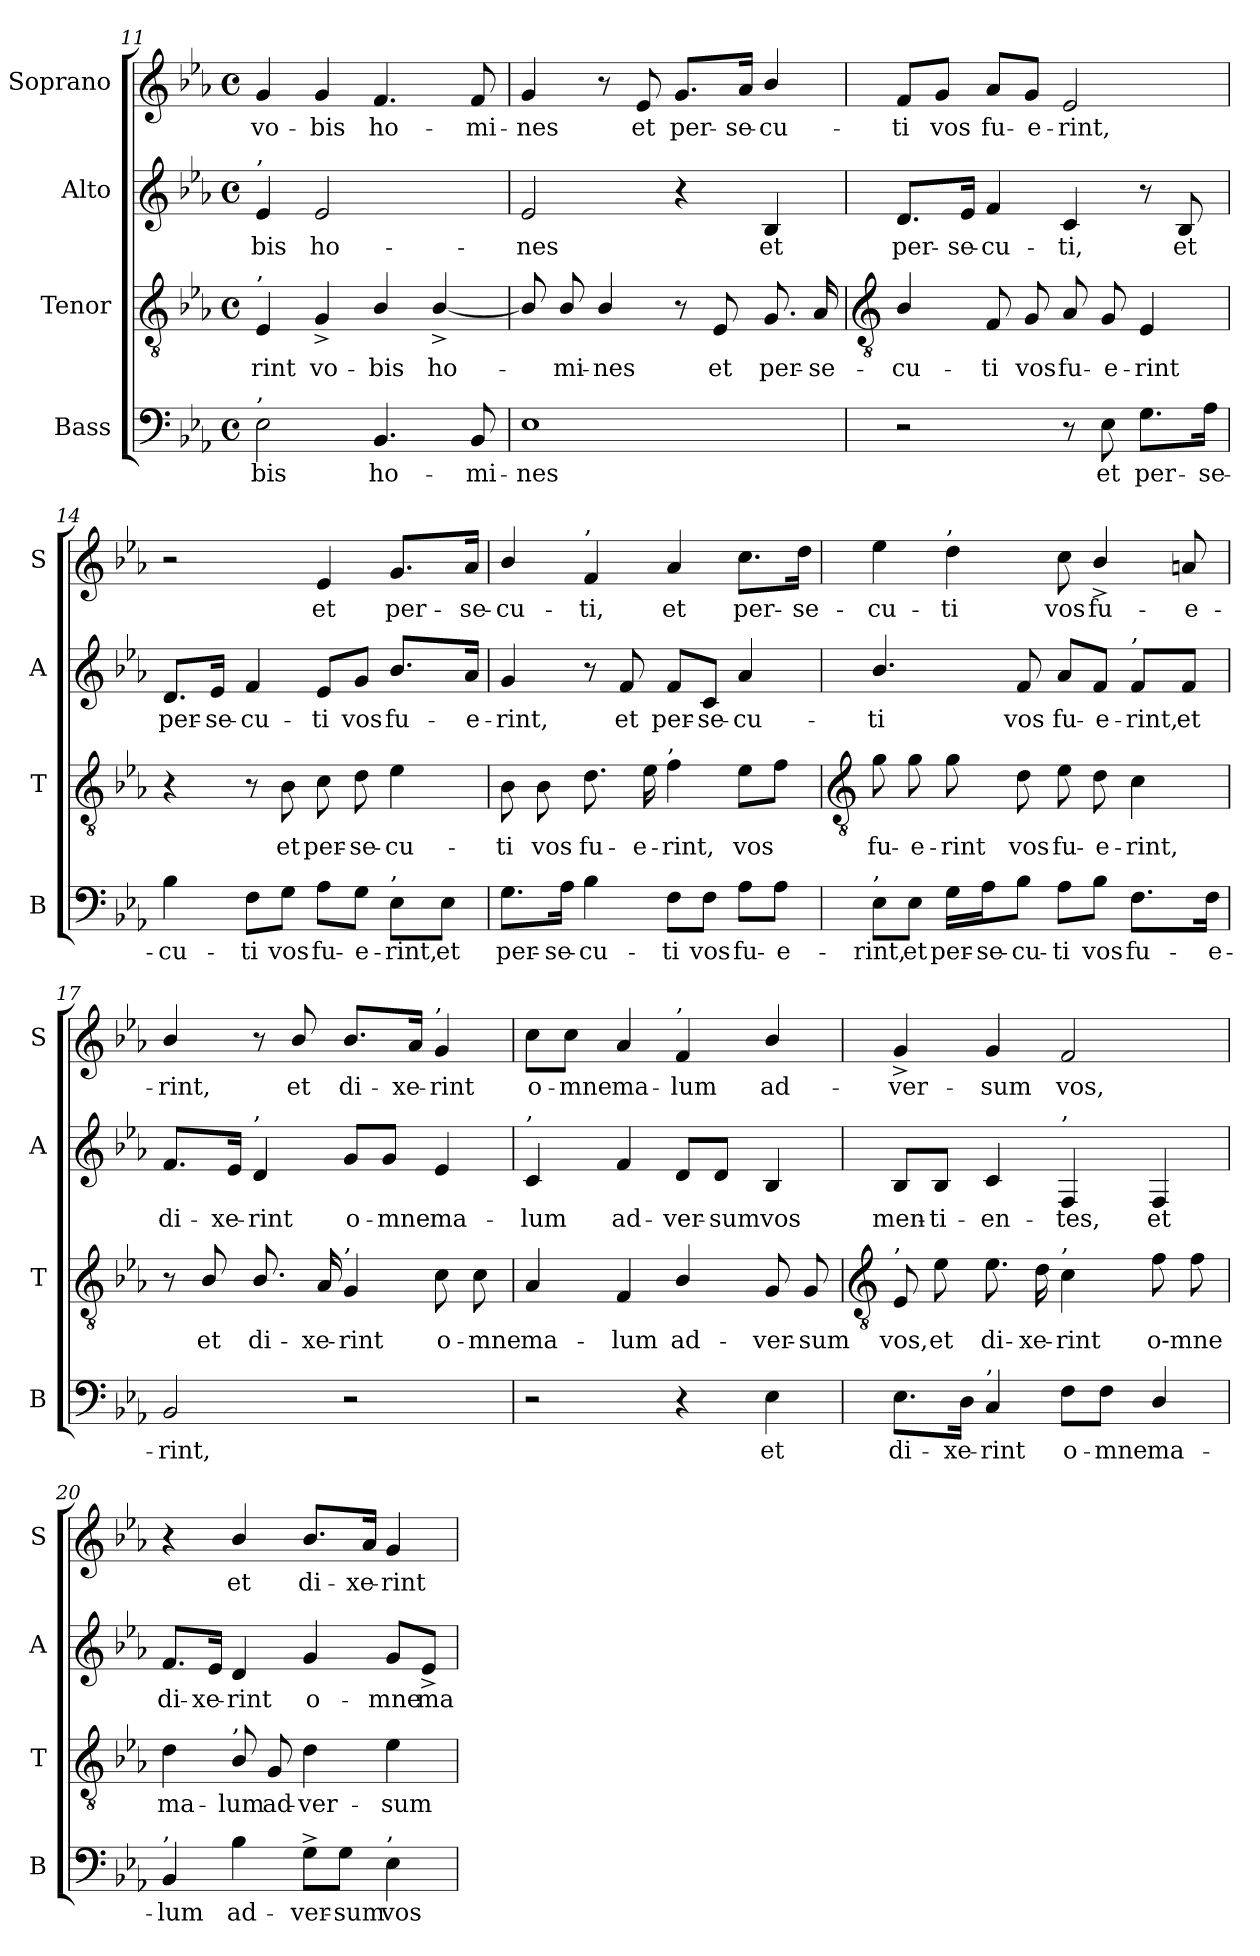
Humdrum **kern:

**kern	**text	**kern	**text	**kern	**text	**kern	**text
*part4	*part4	*part3	*part3	*part2	*part2	*part1	*part1
*staff4	*staff4	*staff3	*staff3	*staff2	*staff2	*staff1	*staff1
*I"Bass	*	*I"Tenor	*	*I"Alto	*	*I"Soprano	*
*I'B	*	*I'T	*	*I'A	*	*I'S	*
*clefF4	*	*clefGv2	*	*clefG2	*	*clefG2	*
*k[b-e-a-]	*	*k[b-e-a-]	*	*k[b-e-a-]	*	*k[b-e-a-]	*
*E-:	*	*E-:	*	*E-:	*	*E-:	*
*M4/4	*	*M4/4	*	*M4/4	*	*M4/4	*
*met(c)	*	*met(c)	*	*met(c)	*	*met(c)	*
=11	=11	=11	=11	=11	=11	=11	=11
!	!	!	!	!LO:TX:a:t=,	!	!	!
!	!	!LO:TX:a:t=,	!	!	!	!	!
!LO:TX:a:t=,	!	!	!	!	!	!	!
!	!LO:LY:b	!	!LO:LY:b	!	!LO:LY:b	!	!LO:LY:b
2E-	-bis	4E-	-rint	4e-	-bis	4g	vo-
!	!	!	!LO:LY:b	!	!LO:LY:b	!	!LO:LY:b
.	.	4G^	vo-	2e-	ho-	4g	-bis
!	!LO:LY:b	!	!LO:LY:b	!	!	!	!LO:LY:b
4.BB-	ho-	4B-/	-bis	.	.	4.f	ho-
!	!	!	!LO:LY:b	!	!	!	!
.	.	[4B-^/	ho-	4ryy	.	.	.
!	!LO:LY:b	!	!	!	!	!	!LO:LY:b
8BB-	-mi-	.	.	.	.	8f	-mi-
=12	=12	=12	=12	=12	=12	=12	=12
!	!LO:LY:b	!	!	!	!LO:LY:b	!	!LO:LY:b
1E-	-nes	8B-/]	.	2e-	-nes	4g	-nes
!	!	!	!LO:LY:b	!	!	!	!
.	.	8B-/	mi-	.	.	.	.
!	!	!	!LO:LY:b	!	!	!	!
.	.	4B-/	-nes	.	.	8r	.
!	!	!	!	!	!	!	!LO:LY:b
.	.	.	.	.	.	8e-	et
!	!	!	!	!	!	!	!LO:LY:b
.	.	8r	.	4r	.	8.g/L	per-
!	!	!	!LO:LY:b	!	!	!	!
.	.	8E-	et	.	.	.	.
!	!	!	!	!	!	!	!LO:LY:b
.	.	.	.	.	.	16a-/Jk	-se-
!	!	!	!LO:LY:b	!	!LO:LY:b	!	!LO:LY:b
.	.	8.G	per-	4B-	et	4b-/	-cu-
!	!	!	!LO:LY:b	!	!	!	!
.	.	16A-	-se-	.	.	.	.
!!LO:LB:g=z
=13	=13	=13	=13	=13	=13	=13	=13
*	*	*clefGv2	*	*	*	*	*
!	!	!	!LO:LY:b	!	!LO:LY:b	!	!LO:LY:b
2r	.	4B-/	-cu-	8.d/L	per-	8f/L	-ti
!	!	!	!	!	!	!	!LO:LY:b
.	.	.	.	.	.	8g/J	vos
!	!	!	!	!	!LO:LY:b	!	!
.	.	.	.	16e-/Jk	-se-	.	.
!	!	!	!LO:LY:b	!	!LO:LY:b	!	!LO:LY:b
.	.	8F	-ti	4f	-cu--	8a-/L	fu-
!	!	!	!LO:LY:b	!	!	!	!LO:LY:b
.	.	8G	vos	.	.	8g/J	-e-
!	!	!	!LO:LY:b	!	!LO:LY:b	!	!LO:LY:b
8r	.	8A-	fu-	4c	-ti,	2e-	-rint,
!	!LO:LY:b	!	!LO:LY:b	!	!	!	!
8E-	et	8G	-e-	.	.	.	.
!	!LO:LY:b	!	!LO:LY:b	!	!	!	!
8.G\L	per-	4E-	-rint	8r	.	.	.
!	!	!	!	!	!LO:LY:b	!	!
.	.	.	.	8B-	et	.	.
!	!LO:LY:b	!	!	!	!	!	!
16A-\Jk	-se-	.	.	.	.	.	.
=14	=14	=14	=14	=14	=14	=14	=14
!	!LO:LY:b	!	!	!	!LO:LY:b	!	!
4B-	-cu-	4r	.	8.d/L	per-	2r	.
!	!	!	!	!	!LO:LY:b	!	!
.	.	.	.	16e-/Jk	-se-	.	.
!	!LO:LY:b	!	!	!	!LO:LY:b	!	!
8F\L	-ti	8r	.	4f	-cu-	.	.
!	!LO:LY:b	!	!LO:LY:b	!	!	!	!
8G\J	vos	8B-	et	.	.	.	.
!	!LO:LY:b	!	!LO:LY:b	!	!LO:LY:b	!	!LO:LY:b
8A-\L	fu-	8c	per-	8e-/L	-ti	4e-	et
!	!LO:LY:b	!	!LO:LY:b	!	!LO:LY:b	!	!
8G\J	-e-	8d	-se-	8g/J	vos	.	.
!LO:TX:a:t=,	!	!	!	!	!	!	!
!	!LO:LY:b	!	!LO:LY:b	!	!LO:LY:b	!	!LO:LY:b
8E-\L	-rint,	4e-	-cu--	8.b-/L	fu-	8.g/L	per-
!	!LO:LY:b	!	!	!	!	!	!
8E-\J	et	.	.	.	.	.	.
!	!	!	!	!	!LO:LY:b	!	!LO:LY:b
.	.	.	.	16a-/Jk	-e-	16a-/Jk	-se-
=15	=15	=15	=15	=15	=15	=15	=15
!	!LO:LY:b	!	!LO:LY:b	!	!LO:LY:b	!	!LO:LY:b
8.G\L	per-	8B-	-ti	4g	-rint,	4b-/	-cu-
!	!	!	!LO:LY:b	!	!	!	!
.	.	8B-	vos	.	.	.	.
!	!LO:LY:b	!	!	!	!	!	!
16A-\Jk	-se-	.	.	.	.	.	.
!	!	!	!	!	!	!LO:TX:a:t=,	!
!	!LO:LY:b	!	!LO:LY:b	!	!	!	!LO:LY:b
4B-	-cu-	8.d	fu-	8r	.	4f	-ti,
!	!	!	!	!	!LO:LY:b	!	!
.	.	.	.	8f	et	.	.
!	!	!	!LO:LY:b	!	!	!	!
.	.	16e-	-e-	.	.	.	.
!	!	!LO:TX:a:t=,	!	!	!	!	!
!	!LO:LY:b	!	!LO:LY:b	!	!LO:LY:b	!	!LO:LY:b
8F\L	-ti	4f	-rint,	8f/L	per-	4a-	et
!	!LO:LY:b	!	!	!	!LO:LY:b	!	!
8F\J	vos	.	.	8c/J	-se-	.	.
!	!LO:LY:b	!	!LO:LY:b	!	!LO:LY:b	!	!LO:LY:b
8A-\L	fu-	8e-L	vos	4a-	-cu-	8.cc\L	per-
!	!LO:LY:b	!	!	!	!	!	!
8A-\J	-e-	8fJ	.	.	.	.	.
!	!	!	!	!	!	!	!LO:LY:b
.	.	.	.	.	.	16dd\Jk	-se-
!!LO:LB:g=z
=16	=16	=16	=16	=16	=16	=16	=16
*	*	*clefGv2	*	*	*	*	*
!LO:TX:a:t=,	!	!	!	!	!	!	!
!	!LO:LY:b	!	!LO:LY:b	!	!LO:LY:b	!	!LO:LY:b
8E-\L	-rint,	8g	fu-	4.b-/	-ti	4ee-	-cu-
!	!LO:LY:b	!	!LO:LY:b	!	!	!	!
8E-\J	et	8g	-e-	.	.	.	.
!	!	!	!	!	!	!LO:TX:a:t=,	!
!	!LO:LY:b	!	!LO:LY:b	!	!	!	!LO:LY:b
16G\LL	per-	8g	-rint	.	.	4dd	-ti
!	!LO:LY:b	!	!	!	!	!	!
16A-\J	-se-	.	.	.	.	.	.
!	!LO:LY:b	!	!LO:LY:b	!	!LO:LY:b	!	!
8B-\J	-cu-	8d	vos	8f	vos	.	.
!	!LO:LY:b	!	!LO:LY:b	!	!LO:LY:b	!	!LO:LY:b
8A-\L	-ti	8e-	fu-	8a-/L	fu-	8cc	vos
!	!LO:LY:b	!	!LO:LY:b	!	!LO:LY:b	!	!LO:LY:b
8B-\J	vos	8d	-e-	8f/J	-e-	4b-^/	fu-
!	!	!	!	!LO:TX:a:t=,	!	!	!
!	!LO:LY:b	!	!LO:LY:b	!	!LO:LY:b	!	!
8.F\L	fu-	4c	-rint,	8f/L	-rint,	.	.
!	!	!	!	!	!LO:LY:b	!	!LO:LY:b
.	.	.	.	8f/J	et	8an	-e-
!	!LO:LY:b	!	!	!	!	!	!
16F\Jk	-e-	.	.	.	.	.	.
=17	=17	=17	=17	=17	=17	=17	=17
!	!LO:LY:b	!	!	!	!LO:LY:b	!	!LO:LY:b
2BB-	-rint,	8r	.	8.f/L	di-	4b-/	-rint,
!	!	!	!LO:LY:b	!	!	!	!
.	.	8B-/	et	.	.	.	.
!	!	!	!	!	!LO:LY:b	!	!
.	.	.	.	16e-/Jk	-xe-	.	.
!	!	!	!	!LO:TX:a:t=,	!	!	!
!	!	!	!LO:LY:b	!	!LO:LY:b	!	!
.	.	8.B-/	di-	4d	-rint	8r	.
!	!	!	!	!	!	!	!LO:LY:b
.	.	.	.	.	.	8b-/	et
!	!	!	!LO:LY:b	!	!	!	!
.	.	16A-	-xe-	.	.	.	.
!	!	!LO:TX:a:t=,	!	!	!	!	!
!	!	!	!LO:LY:b	!	!LO:LY:b	!	!LO:LY:b
2r	.	4G	-rint	8g/L	o-	8.b-/L	di-
!	!	!	!	!	!LO:LY:b	!	!
.	.	.	.	8g/J	-mne	.	.
!	!	!	!	!	!	!	!LO:LY:b
.	.	.	.	.	.	16a-/Jk	-xe-
!	!	!	!	!	!	!LO:TX:a:t=,	!
!	!	!	!LO:LY:b	!	!LO:LY:b	!	!LO:LY:b
.	.	8c	o-	4e-	ma-	4g	-rint
!	!	!	!LO:LY:b	!	!	!	!
.	.	8c	-mne	.	.	.	.
=18	=18	=18	=18	=18	=18	=18	=18
!	!	!	!	!LO:TX:a:t=,	!	!	!
!	!	!	!LO:LY:b	!	!LO:LY:b	!	!LO:LY:b
2r	.	4A-	ma-	4c	-lum	8cc\L	o-
!	!	!	!	!	!	!	!LO:LY:b
.	.	.	.	.	.	8cc\J	-mne
!	!	!	!LO:LY:b	!	!LO:LY:b	!	!LO:LY:b
.	.	4F	-lum	4f	ad-	4a-	ma-
!	!	!	!	!	!	!LO:TX:a:t=,	!
!	!	!	!LO:LY:b	!	!LO:LY:b	!	!LO:LY:b
4r	.	4B-/	ad-	8d/L	-ver-	4f	-lum
!	!	!	!	!	!LO:LY:b	!	!
.	.	.	.	8d/J	-sum	.	.
!	!LO:LY:b	!	!LO:LY:b	!	!LO:LY:b	!	!LO:LY:b
4E-	et	8G	-ver-	4B-	vos	4b-/	ad-
!	!	!	!LO:LY:b	!	!	!	!
.	.	8G	-sum	.	.	.	.
!!LO:LB:g=z
=19	=19	=19	=19	=19	=19	=19	=19
*	*	*clefGv2	*	*	*	*	*
!	!	!LO:TX:a:t=,	!	!	!	!	!
!	!LO:LY:b	!	!LO:LY:b	!	!LO:LY:b	!	!LO:LY:b
8.E-\L	di-	8E-	vos,	8B-/L	men-	4g^	-ver-
!	!	!	!LO:LY:b	!	!LO:LY:b	!	!
.	.	8e-	et	8B-/J	-ti-	.	.
!	!LO:LY:b	!	!	!	!	!	!
16D\Jk	-xe-	.	.	.	.	.	.
!LO:TX:a:t=,	!	!	!	!	!	!	!
!	!LO:LY:b	!	!LO:LY:b	!	!LO:LY:b	!	!LO:LY:b
4C	-rint	8.e-	di-	4c	-en-	4g	-sum
!	!	!	!LO:LY:b	!	!	!	!
.	.	16d	-xe-	.	.	.	.
!	!	!	!	!LO:TX:a:t=,	!	!	!
!	!	!LO:TX:a:t=,	!	!	!	!	!
!	!LO:LY:b	!	!LO:LY:b	!	!LO:LY:b	!	!LO:LY:b
8F\L	o-	4c	-rint	4F	-tes,	2f	vos,
!	!LO:LY:b	!	!	!	!	!	!
8F\J	-mne	.	.	.	.	.	.
!	!LO:LY:b	!	!LO:LY:b	!	!LO:LY:b	!	!
4D/	ma-	8f	o-mne	4F	et	.	.
.	.	8f	.	.	.	.	.
=20	=20	=20	=20	=20	=20	=20	=20
!LO:TX:a:t=,	!	!	!	!	!	!	!
!	!LO:LY:b	!	!LO:LY:b	!	!LO:LY:b	!	!
4BB-	-lum	4d	ma-	8.f/L	di-	4r	.
!	!	!	!	!	!LO:LY:b	!	!
.	.	.	.	16e-/Jk	-xe-	.	.
!	!	!LO:TX:a:t=,	!	!	!	!	!
!	!LO:LY:b	!	!LO:LY:b	!	!LO:LY:b	!	!LO:LY:b
4B-	ad-	8B-/	-lum	4d	-rint	4b-/	et
!	!	!	!LO:LY:b	!	!	!	!
.	.	8G	ad-	.	.	.	.
!	!LO:LY:b	!	!LO:LY:b	!	!LO:LY:b	!	!LO:LY:b
8G^\L	-ver-	4d	-ver-	4g	o-	8.b-/L	di-
!	!LO:LY:b	!	!	!	!	!	!
8G\J	-sum	.	.	.	.	.	.
!	!	!	!	!	!	!	!LO:LY:b
.	.	.	.	.	.	16a-/Jk	-xe-
!LO:TX:a:t=,	!	!	!	!	!	!	!
!	!LO:LY:b	!	!LO:LY:b	!	!LO:LY:b	!	!LO:LY:b
4E-	vos	4e-	-sum	8g/L	-mne	4g	-rint
!	!	!	!	!	!LO:LY:b	!	!
.	.	.	.	8e-^/J	ma-	.	.
=	=	=	=	=	=	=	=
*-	*-	*-	*-	*-	*-	*-	*-
